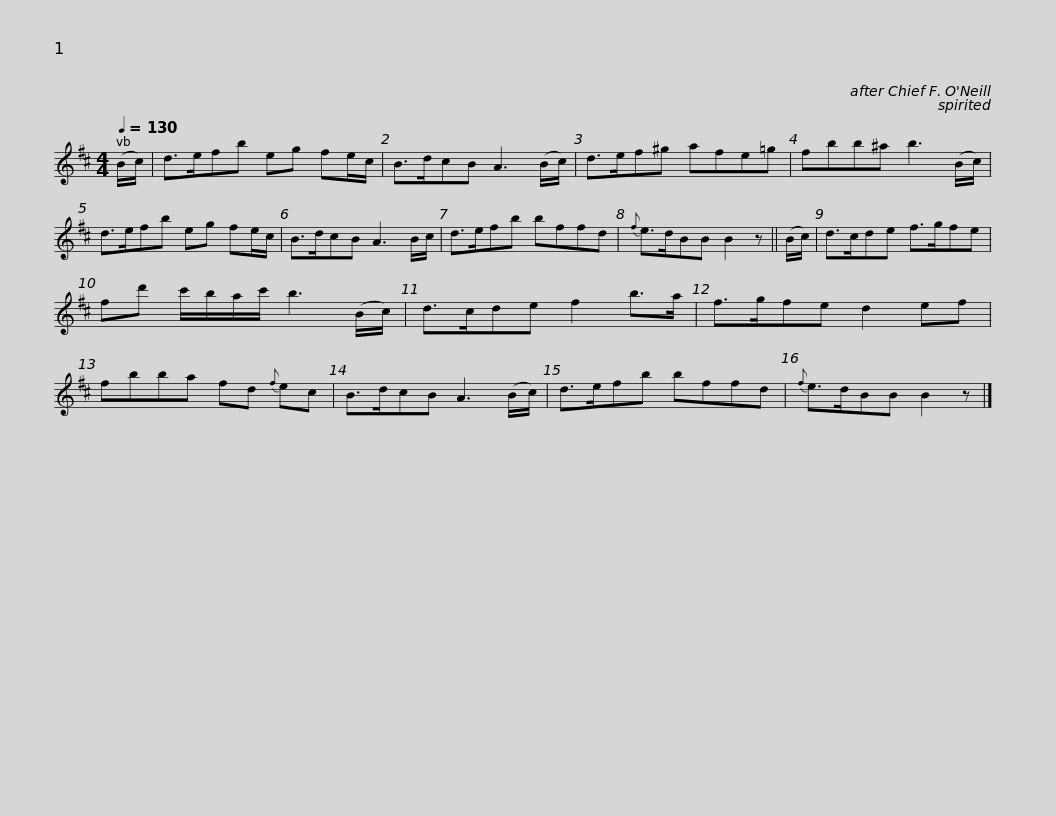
X:1
L:1/8
Q:1/4=130
M:4/4
I:linebreak $
K:D
V:1 treble
V:1
 (B/c/) | d>efb eg fe/c/ | B>dcB A3 (B/c/) | d>ef^g afe=g | fbb^a b3 (B/c/) |$ %5
 d>efb eg fe/c/ | B>dcB A3 B/c/ | d>efb bffd |{f} e>dBB B2 z || (B/c/) | %10
 d>cde f>gfe |$ fd' c'/b/a/c'/ b3 (B/c/) | d>cde f2 b>a | f>gfe d2 ef | fbba fd{f} ec | %15
 B>dcB A3 (B/c/) |$ d>efb bffd |{f} e>dBB B2 z |] %18
